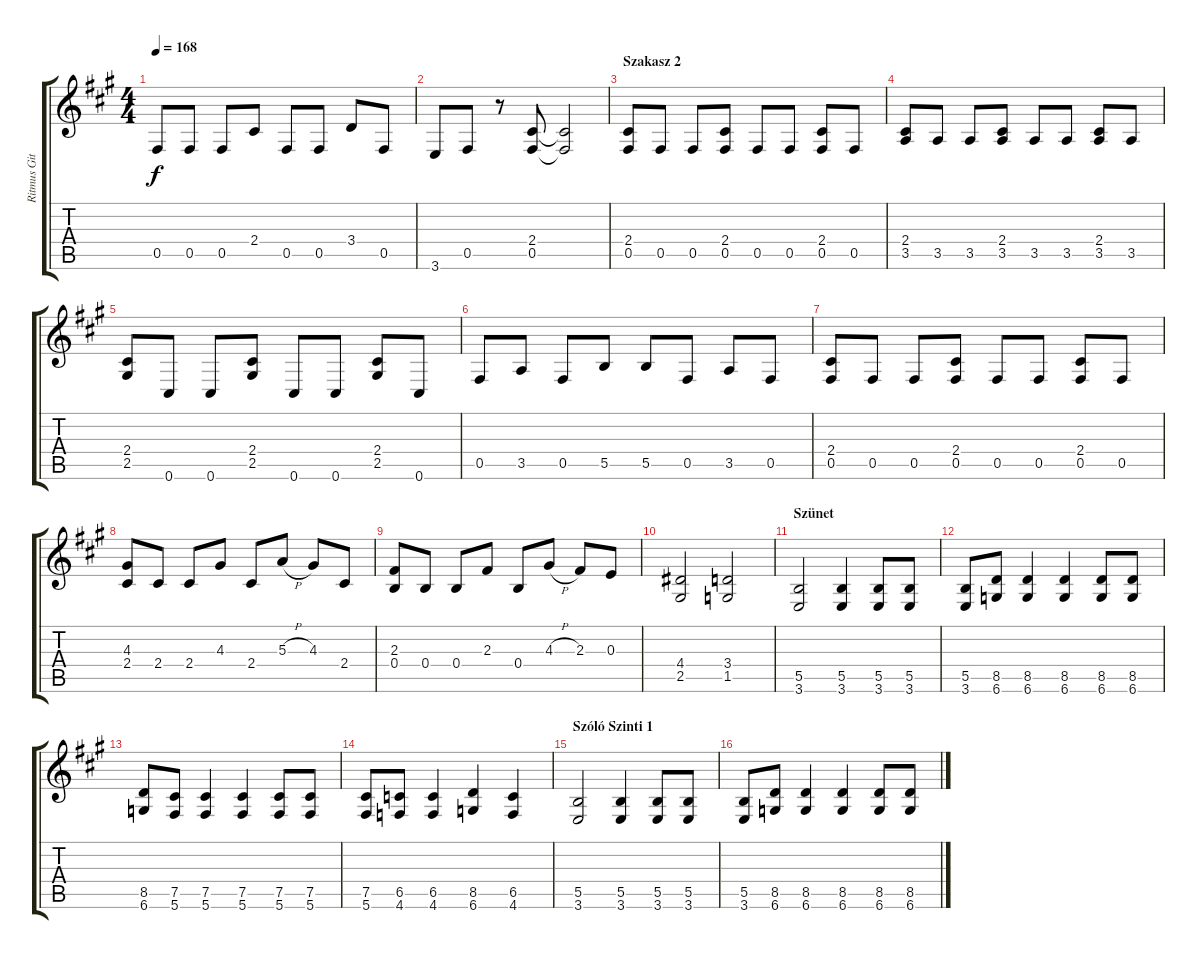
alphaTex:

\track ("Ritmus Gitár 1" "Ritmus Git") {instrument distortionguitar}
\staff {score tabs}
\tuning (Db4 Ab3 E3 B2 Gb2 Db2) {hide}
\ts (4 4)
\tempo 168
\clef g2
\ks f#minor
0.5.8{dy f} 0.5.8 0.5.8 2.4.8 0.5.8 0.5.8 3.4.8 0.5.8 |
3.6.8 0.5.8 r.8 (2.4 0.5).8 (2.4{t} 0.5{t}).2 |
\section ("" "Szakasz 2")
(2.4 0.5).8 0.5.8 0.5.8 (2.4 0.5).8 0.5.8 0.5.8 (2.4 0.5).8 0.5.8 |
(2.4 3.5).8 3.5.8 3.5.8 (2.4 3.5).8 3.5.8 3.5.8 (2.4 3.5).8 3.5.8 |
(2.4 2.5).8 0.6.8 0.6.8 (2.4 2.5).8 0.6.8 0.6.8 (2.4 2.5).8 0.6.8 |
0.5.8 3.5.8 0.5.8 5.5.8 5.5.8 0.5.8 3.5.8 0.5.8 |
(2.4 0.5).8 0.5.8 0.5.8 (2.4 0.5).8 0.5.8 0.5.8 (2.4 0.5).8 0.5.8 |
(4.3 2.4).8 2.4.8 2.4.8 4.3.8 2.4.8 5.3{h}.8 4.3.8 2.4.8 |
(2.3 0.4).8 0.4.8 0.4.8 2.3.8 0.4.8 4.3{h}.8 2.3.8 0.3.8 |
(4.4 2.5).2 (3.4 1.5).2 |
\section ("" "Szünet")
(5.5 3.6).2 (5.5 3.6).4 (5.5 3.6).8 (5.5 3.6).8 |
(5.5 3.6).8 (8.5 6.6).8 (8.5 6.6).4 (8.5 6.6).4 (8.5 6.6).8 (8.5 6.6).8 |
(8.5 6.6).8 (7.5 5.6).8 (7.5 5.6).4 (7.5 5.6).4 (7.5 5.6).8 (7.5 5.6).8 |
(7.5 5.6).8 (6.5 4.6).8 (6.5 4.6).4 (8.5 6.6).4 (6.5 4.6).4 |
\section ("" "Szóló Szinti 1")
(5.5 3.6).2 (5.5 3.6).4 (5.5 3.6).8 (5.5 3.6).8 |
(5.5 3.6).8 (8.5 6.6).8 (8.5 6.6).4 (8.5 6.6).4 (8.5 6.6).8 (8.5 6.6).8
